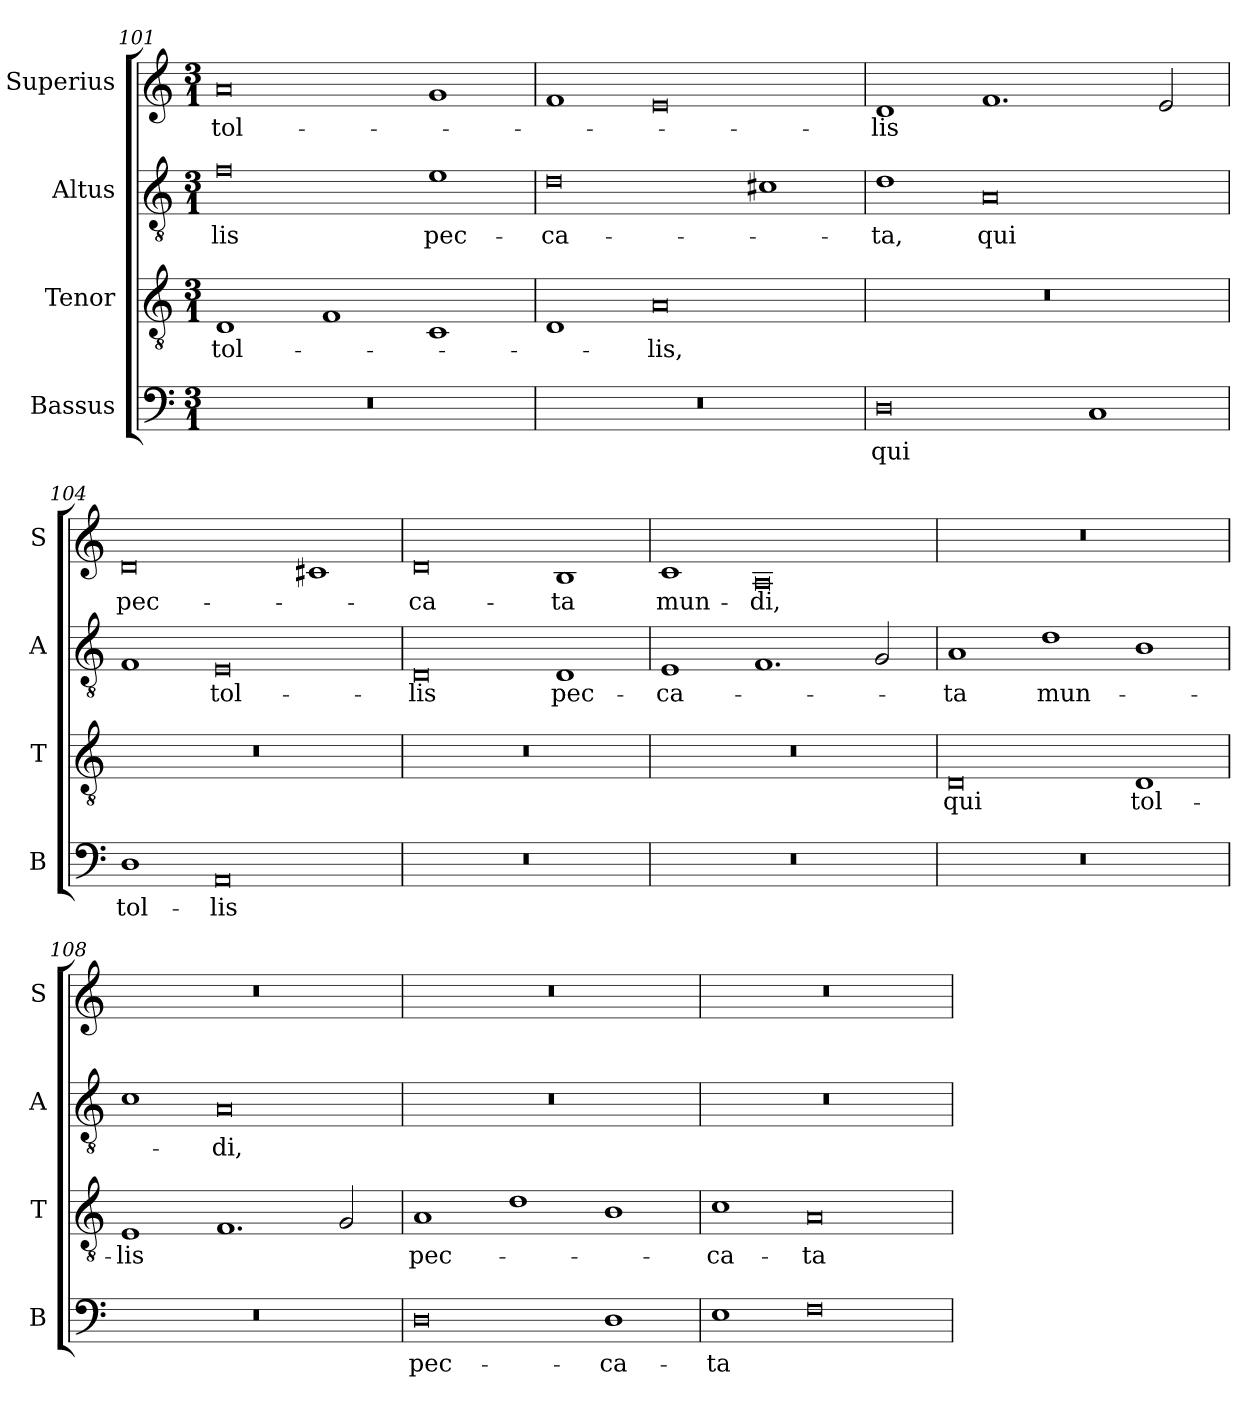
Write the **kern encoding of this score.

**kern	**text	**kern	**text	**kern	**text	**kern	**text
*part4	*part4	*part3	*part3	*part2	*part2	*part1	*part1
*staff4	*staff4	*staff3	*staff3	*staff2	*staff2	*staff1	*staff1
*I"Bassus	*	*I"Tenor	*	*I"Altus	*	*I"Superius	*
*I'B	*	*I'T	*	*I'A	*	*I'S	*
*clefF4	*	*clefGv2	*	*clefGv2	*	*clefG2	*
*k[]	*	*k[]	*	*k[]	*	*k[]	*
*M3/1	*	*M3/1	*	*M3/1	*	*M3/1	*
=101	=101	=101	=101	=101	=101	=101	=101
!	!	!	!LO:LY:i	!	!LO:LY:i	!	!
0.r	.	1D	tol-	0f	-lis	0a	tol-
.	.	1F	.	.	.	.	.
!	!	!	!	!	!LO:LY:i	!	!
.	.	1C	.	1e	pec-	1g	.
=102	=102	=102	=102	=102	=102	=102	=102
!	!	!	!	!	!LO:LY:i	!	!
0.r	.	1D	.	0d	-ca-	1f	.
!	!	!	!LO:LY:i	!	!	!	!
.	.	0A	-lis,	.	.	0e	.
.	.	.	.	1c#X	.	.	.
=103	=103	=103	=103	=103	=103	=103	=103
!	!LO:LY:i	!	!	!	!LO:LY:i	!	!
0D	qui	0.r	.	1d	-ta,	1d	-lis
!	!	!	!	!	!LO:LY:i	!	!
.	.	.	.	0A	qui	1.f	.
1C	.	.	.	.	.	.	.
.	.	.	.	.	.	2e	.
=104	=104	=104	=104	=104	=104	=104	=104
!	!LO:LY:i	!	!	!	!	!	!LO:LY:i
1D	tol-	0.r	.	1F	.	0d	pec-
!	!LO:LY:i	!	!	!	!LO:LY:i	!	!
0AA	-lis	.	.	0E	tol-	.	.
.	.	.	.	.	.	1c#X	.
=105	=105	=105	=105	=105	=105	=105	=105
!	!	!	!	!	!LO:LY:i	!	!LO:LY:i
0.r	.	0.r	.	0D	-lis	0d	-ca-
!	!	!	!	!	!LO:LY:i	!	!LO:LY:i
.	.	.	.	1D	pec-	1B	-ta
=106	=106	=106	=106	=106	=106	=106	=106
!	!	!	!	!	!LO:LY:i	!	!LO:LY:i
0.r	.	0.r	.	1E	-ca-	1c	mun-
!	!	!	!	!	!	!	!LO:LY:i
.	.	.	.	1.F	.	0A	-di,
.	.	.	.	2G	.	.	.
=107	=107	=107	=107	=107	=107	=107	=107
!	!	!	!LO:LY:i	!	!LO:LY:i	!	!
0.r	.	0D	qui	1A	-ta	0.r	.
!	!	!	!	!	!LO:LY:i	!	!
.	.	.	.	1d	mun-	.	.
!	!	!	!LO:LY:i	!	!	!	!
.	.	1D	tol-	1B	.	.	.
=108	=108	=108	=108	=108	=108	=108	=108
!	!	!	!LO:LY:i	!	!	!	!
0.r	.	1E	-lis	1c	.	0.r	.
!	!	!	!	!	!LO:LY:i	!	!
.	.	1.F	.	0A	-di,	.	.
.	.	2G	.	.	.	.	.
=109	=109	=109	=109	=109	=109	=109	=109
!	!LO:LY:i	!	!LO:LY:i	!	!	!	!
0D	pec-	1A	pec-	0.r	.	0.r	.
.	.	1d	.	.	.	.	.
!	!LO:LY:i	!	!	!	!	!	!
1D	-ca-	1B	.	.	.	.	.
=110	=110	=110	=110	=110	=110	=110	=110
!	!LO:LY:i	!	!LO:LY:i	!	!	!	!
1E	-ta	1c	-ca-	0.r	.	0.r	.
!	!	!	!LO:LY:i	!	!	!	!
0F	.	0A	-ta	.	.	.	.
=	=	=	=	=	=	=	=
*-	*-	*-	*-	*-	*-	*-	*-
